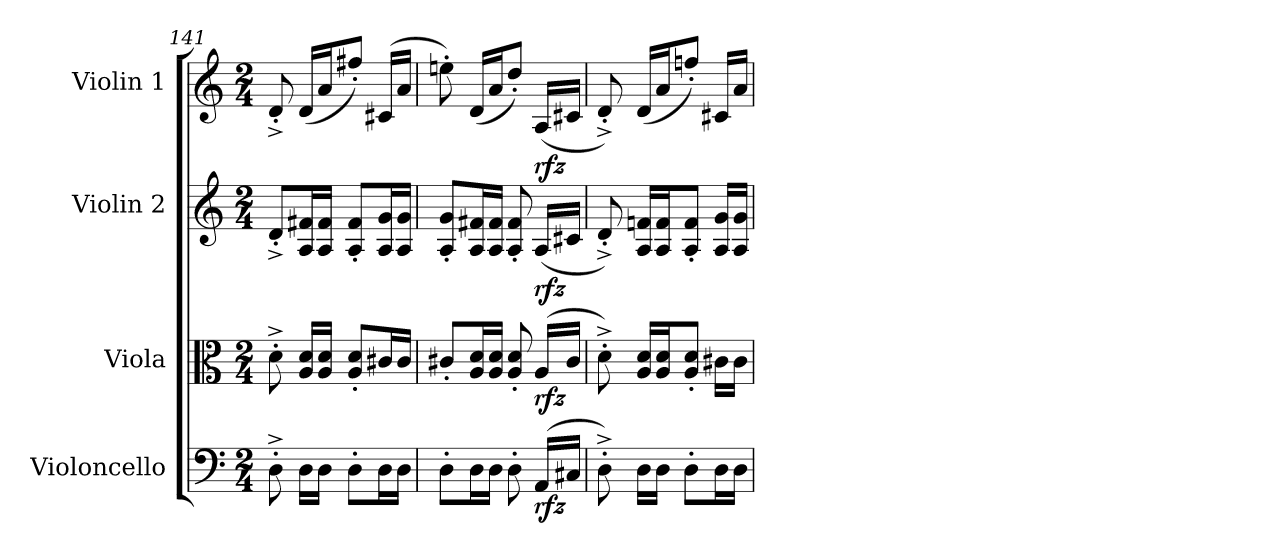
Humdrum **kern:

**kern	**dynam	**kern	**dynam	**kern	**dynam	**kern	**dynam
*part4	*part4	*part3	*part3	*part2	*part2	*part1	*part1
*staff4	*staff4	*staff3	*staff3	*staff2	*staff2	*staff1	*staff1
*I"Violoncello	*	*I"Viola	*	*I"Violin 2	*	*I"Violin 1	*
*I'Vc	*	*I'Vla	*	*I'Vln	*	*I'Vln	*
*clefF4	*	*clefC3	*	*clefG2	*	*clefG2	*
*k[]	*	*k[]	*	*k[]	*	*k[]	*
*M2/4	*	*M2/4	*	*M2/4	*	*M2/4	*
=141	=141	=141	=141	=141	=141	=141	=141
8D'^\	.	8d'^\	.	8d'^/L	.	8d'^/	.
16D\LL	.	16A/ 16d/LL	.	16A/ 16f#X/L	.	(16d/LL	.
16D\JJ	.	16A/ 16d/JJ	.	16A/ 16f#/JJ	.	16a/J	.
8D'\L	.	8A/' 8d/'L	.	8A/' 8f#/'L	.	8ff#X'/J)	.
16D\L	.	16c#X/L	.	16A/ 16g/L	.	(16c#X/LL	.
16D\JJ	.	16c#/JJ	.	16A/ 16g/JJ	.	16a/JJ	.
!!LO:LB:g=z
=142	=142	=142	=142	=142	=142	=142	=142
8D'\L	.	8c#X'/L	.	8A/' 8g/'L	.	8een'\)	.
16D\L	.	16A/ 16d/L	.	16A/ 16f#X/L	.	(16d/LL	.
16D\JJ	.	16A/ 16d/JJ	.	16A/ 16f#/JJ	.	16a/J	.
8D'\	.	8A/' 8d/'	.	8A/' 8f#/'	.	8dd'/J)	.
!	!LO:DY:b	!	!LO:DY:b	!	!LO:DY:b	!	!LO:DY:b
(16AA/LL	rfz	(>16A/LL	rfz	(16A/LL	rfz	(16A/LL	rfz
16C#X/JJ	.	16c#/JJ	.	16c#X/JJ	.	16c#X/JJ	.
!!LO:PB:g=z
=143	=143	=143	=143	=143	=143	=143	=143
8D'^\)	.	8d'^\)	.	8d'^/)	.	8d'^/)	.
16D\LL	.	16A/ 16d/LL	.	16A/ 16fn/LL	.	(16d/LL	.
16D\JJ	.	16A/ 16d/J	.	16A/ 16f/J	.	16a/J	.
8D'\L	.	8A/' 8d/'J	.	8A/' 8f/'J	.	8ffn'/J)	.
16D\L	.	16c#X\LL	.	16A/ 16g/LL	.	16c#X/LL	.
16D\JJ	.	16c#\JJ	.	16A/ 16g/JJ	.	16a/JJ	.
=	=	=	=	=	=	=	=
*-	*-	*-	*-	*-	*-	*-	*-
